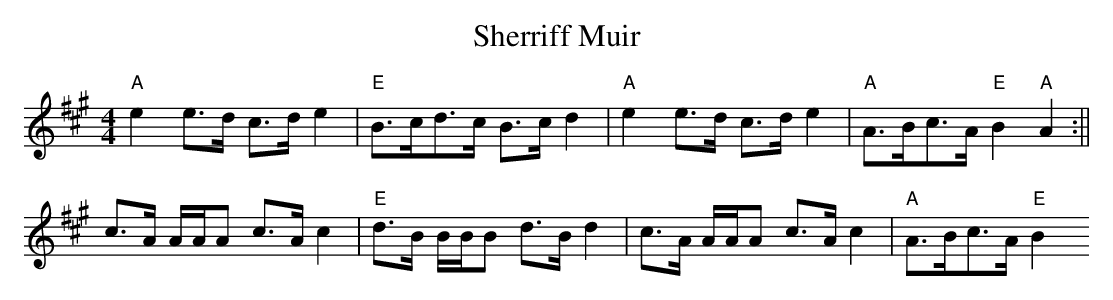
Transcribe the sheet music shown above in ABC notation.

X:1
T:Sherriff Muir
M:4/4
L:1/8
K:A
"A"e2 e>d c>d e2|"E"B>cd>c B>c d2|"A"e2 e>d c>d e2|"A"A>Bc>A "E"B2 "A"A2
:||!
c>A A/A/A c>A c2|"E"d>B B/B/B d>B d2|c>A A/A/A c>A c2|"A"A>Bc>A "E"B2 "A
"A2:||
